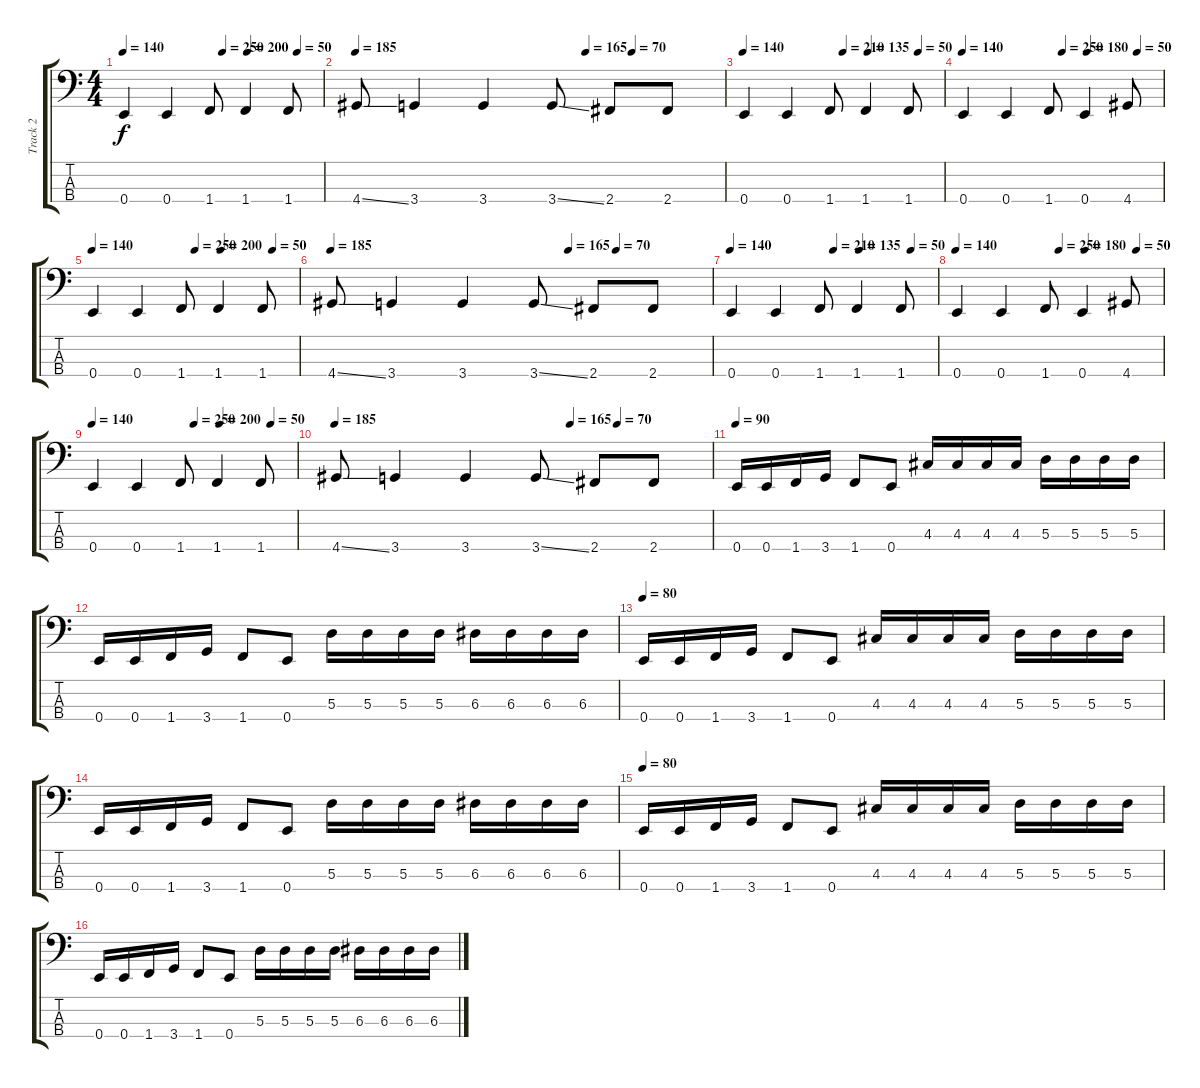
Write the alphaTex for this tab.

\track ("Track 2" "Track 2") {instrument electricbassfinger}
\staff {score tabs}
\tuning (G2 D2 A1 E1) {hide}
\ts (4 4)
\tempo 140
\tempo (250 0.5)
\tempo (200 0.625)
\tempo (50 0.875)
\clef f4
\ks c
0.4.4{dy f} 0.4.4 1.4.8 1.4.4 1.4.8 |
\tempo 185
\tempo (165 0.625)
\tempo (70 0.75)
4.4{ss}.8 3.4.4 3.4.4 3.4{ss}.8 2.4.8 2.4.8 |
\tempo 140
\tempo (210 0.5)
\tempo (400 0.625)
\tempo (50 0.875)
\tempo (135 0.625)
0.4.4 0.4.4 1.4.8 1.4.4 1.4.8 |
\tempo 140
\tempo (250 0.5)
\tempo (180 0.625)
\tempo (50 0.875)
0.4.4 0.4.4 1.4.8 0.4.4 4.4.8 |
\tempo 140
\tempo (250 0.5)
\tempo (200 0.625)
\tempo (50 0.875)
0.4.4 0.4.4 1.4.8 1.4.4 1.4.8 |
\tempo 185
\tempo (165 0.625)
\tempo (70 0.75)
4.4{ss}.8 3.4.4 3.4.4 3.4{ss}.8 2.4.8 2.4.8 |
\tempo 140
\tempo (210 0.5)
\tempo (400 0.625)
\tempo (50 0.875)
\tempo (135 0.625)
0.4.4 0.4.4 1.4.8 1.4.4 1.4.8 |
\tempo 140
\tempo (250 0.5)
\tempo (180 0.625)
\tempo (50 0.875)
0.4.4 0.4.4 1.4.8 0.4.4 4.4.8 |
\tempo 140
\tempo (250 0.5)
\tempo (200 0.625)
\tempo (50 0.875)
0.4.4 0.4.4 1.4.8 1.4.4 1.4.8 |
\tempo 185
\tempo (165 0.625)
\tempo (70 0.75)
4.4{ss}.8 3.4.4 3.4.4 3.4{ss}.8 2.4.8 2.4.8 |
\tempo 90
0.4.16 0.4.16 1.4.16 3.4.16 1.4.8 0.4.8 4.3.16 4.3.16 4.3.16 4.3.16 5.3.16 5.3.16 5.3.16 5.3.16 |
0.4.16 0.4.16 1.4.16 3.4.16 1.4.8 0.4.8 5.3.16 5.3.16 5.3.16 5.3.16 6.3.16 6.3.16 6.3.16 6.3.16 |
\tempo 80
0.4.16 0.4.16 1.4.16 3.4.16 1.4.8 0.4.8 4.3.16 4.3.16 4.3.16 4.3.16 5.3.16 5.3.16 5.3.16 5.3.16 |
0.4.16 0.4.16 1.4.16 3.4.16 1.4.8 0.4.8 5.3.16 5.3.16 5.3.16 5.3.16 6.3.16 6.3.16 6.3.16 6.3.16 |
\tempo 80
0.4.16 0.4.16 1.4.16 3.4.16 1.4.8 0.4.8 4.3.16 4.3.16 4.3.16 4.3.16 5.3.16 5.3.16 5.3.16 5.3.16 |
0.4.16 0.4.16 1.4.16 3.4.16 1.4.8 0.4.8 5.3.16 5.3.16 5.3.16 5.3.16 6.3.16 6.3.16 6.3.16 6.3.16
